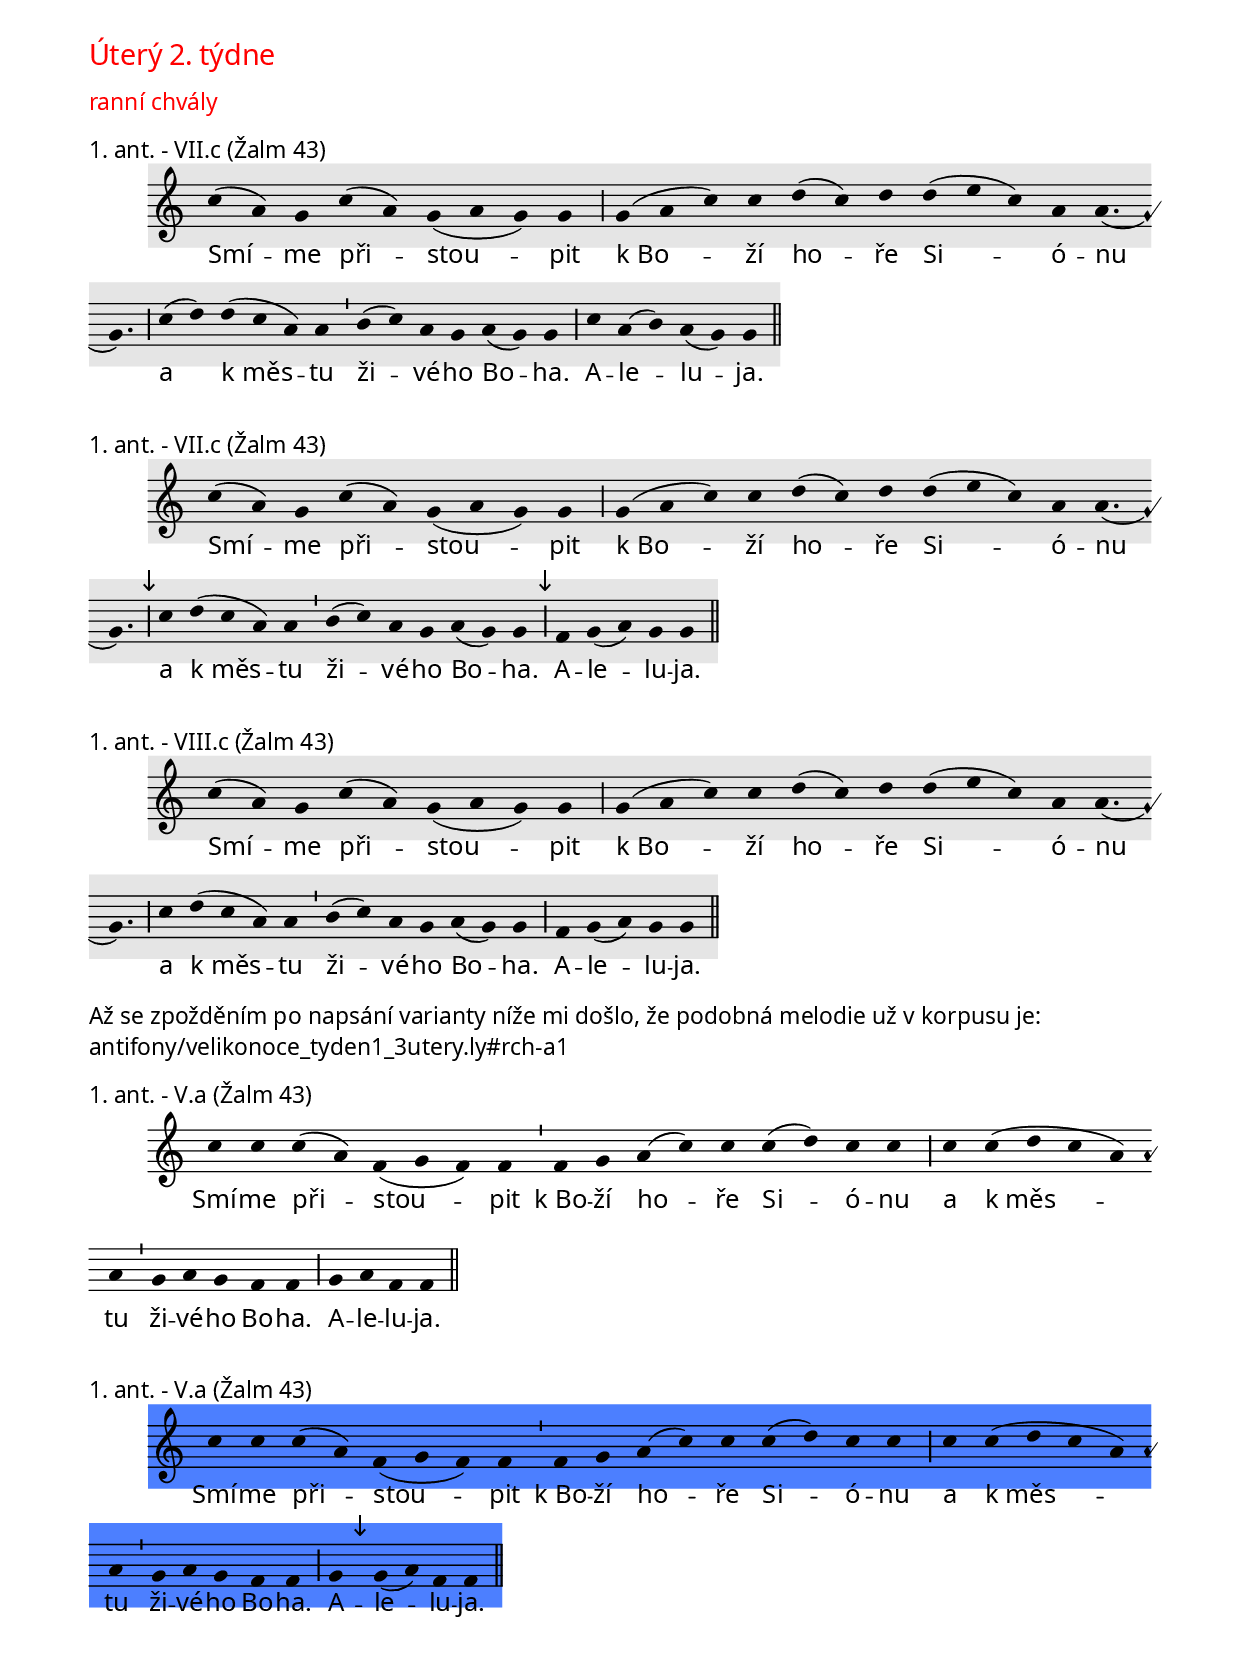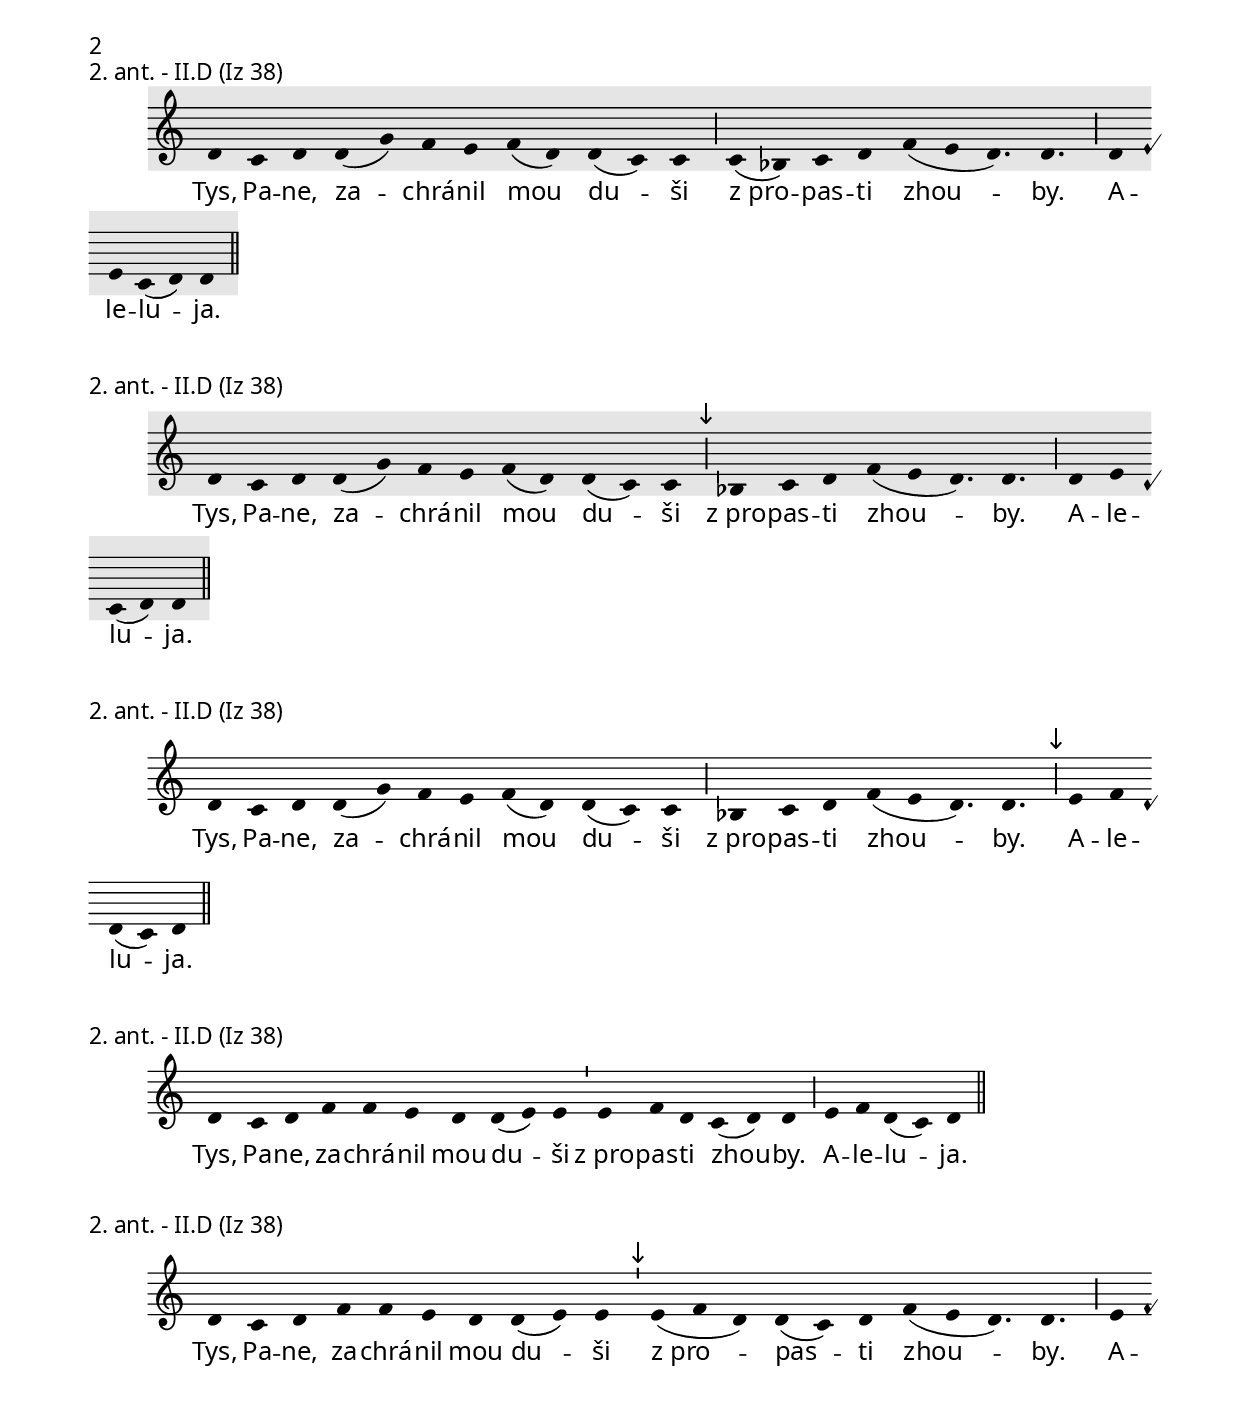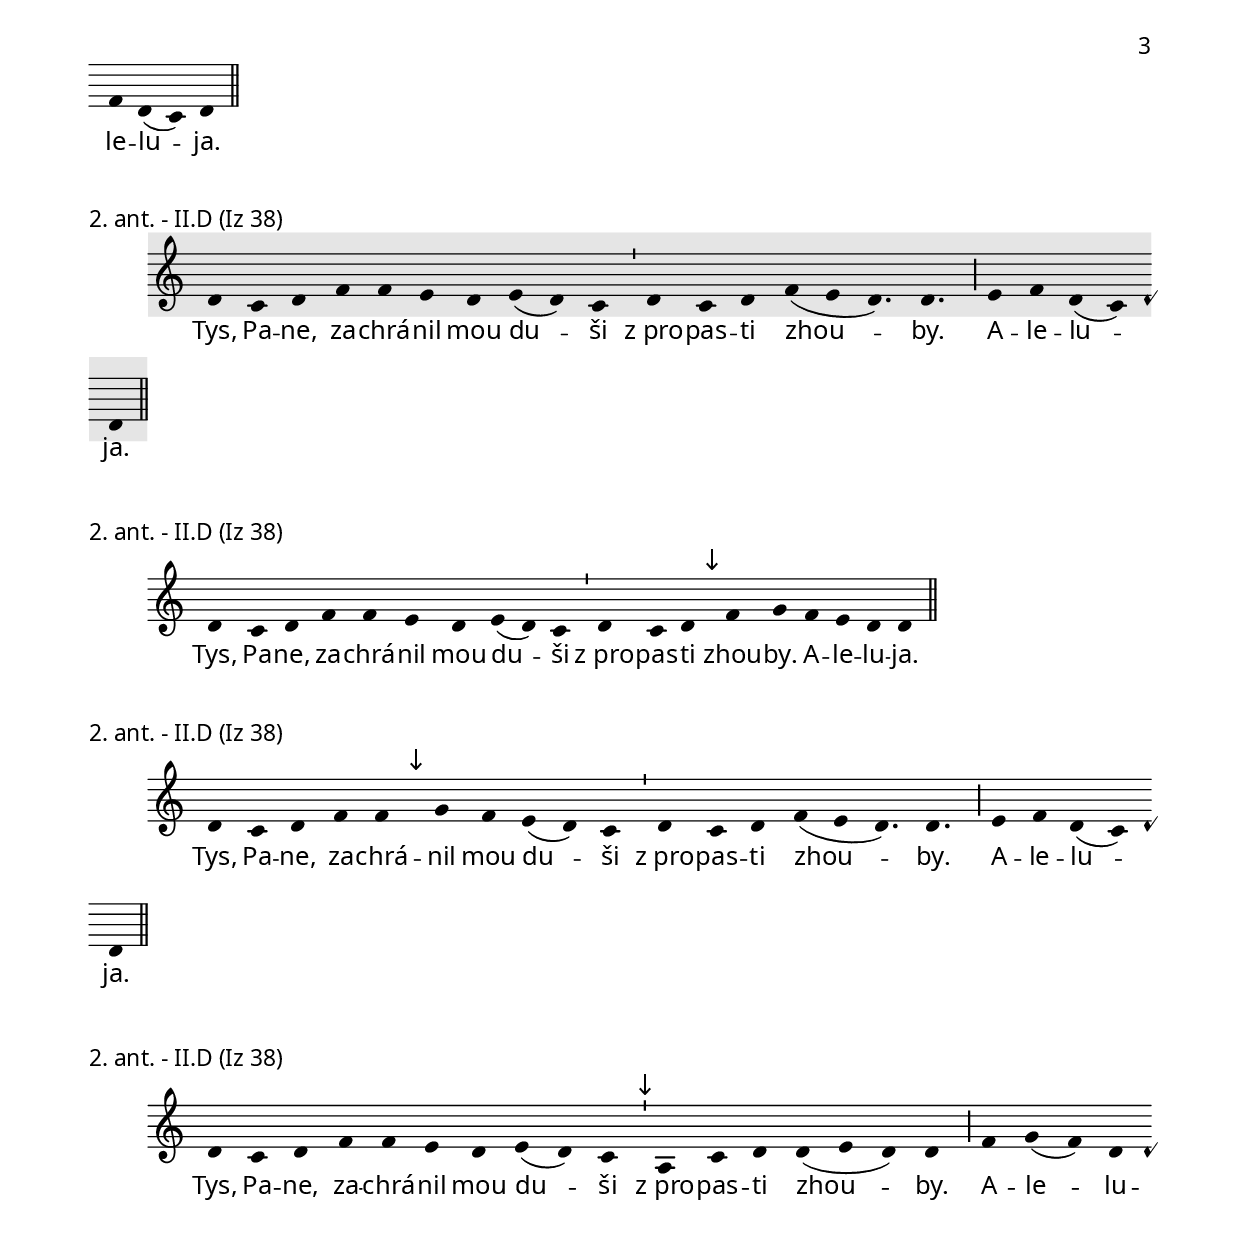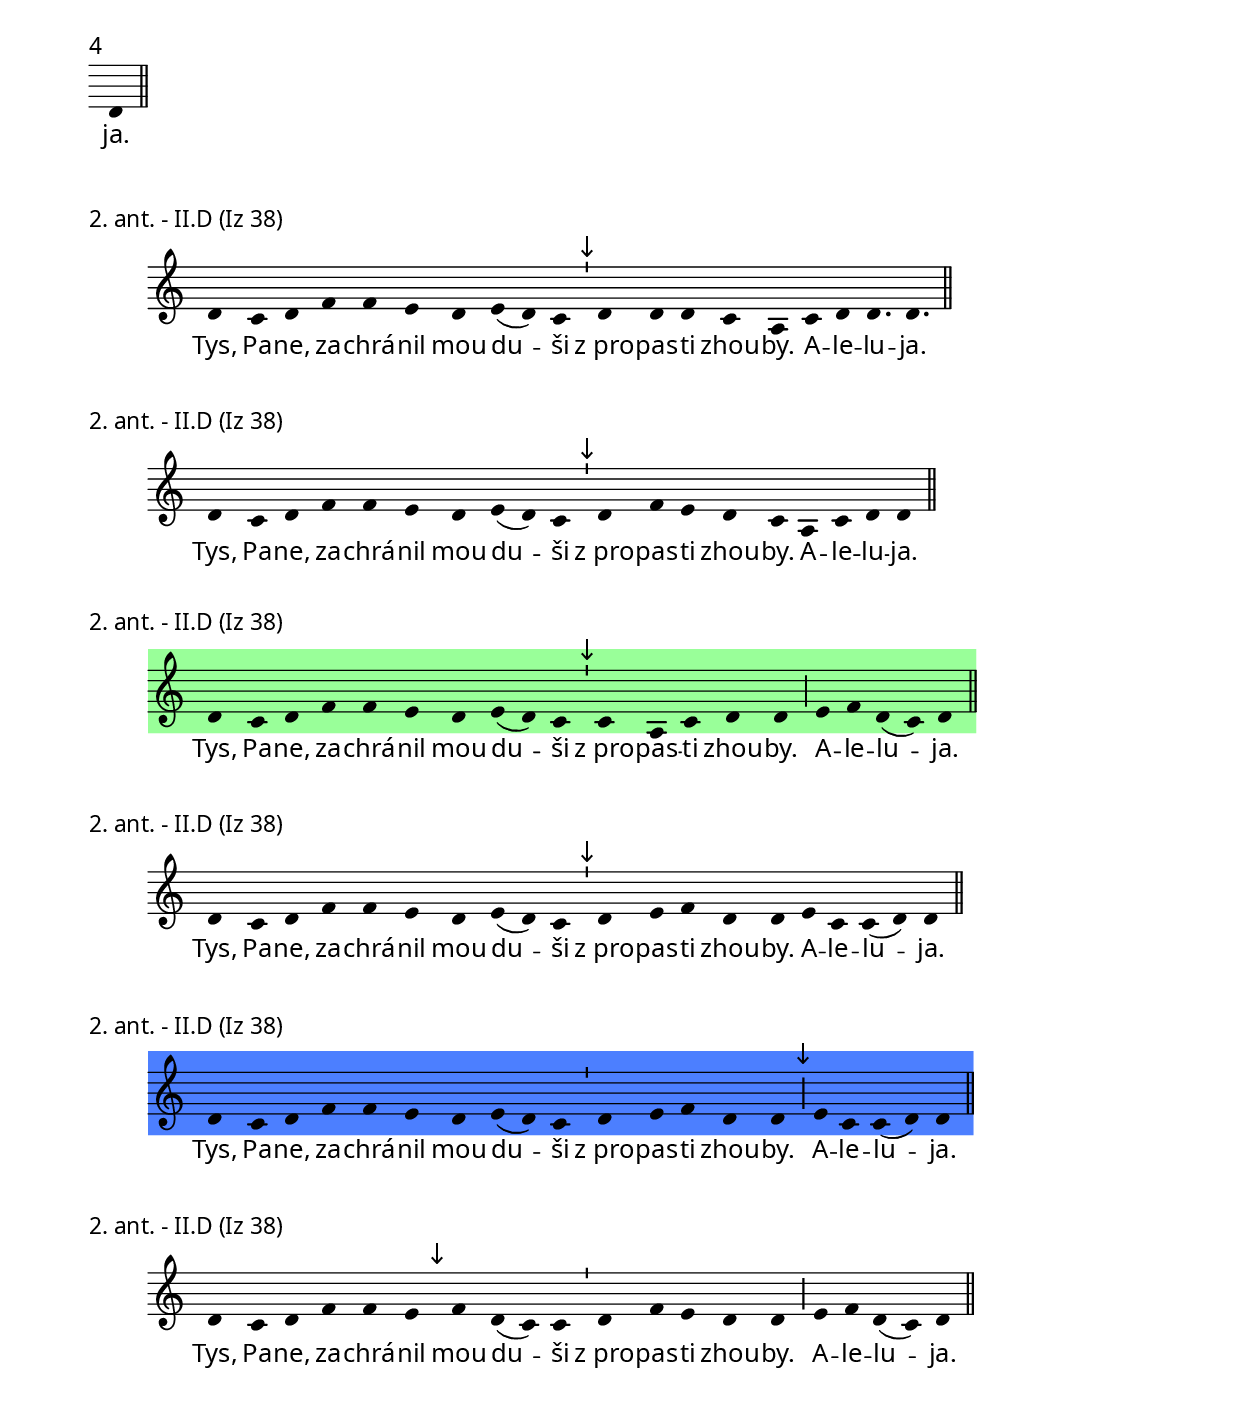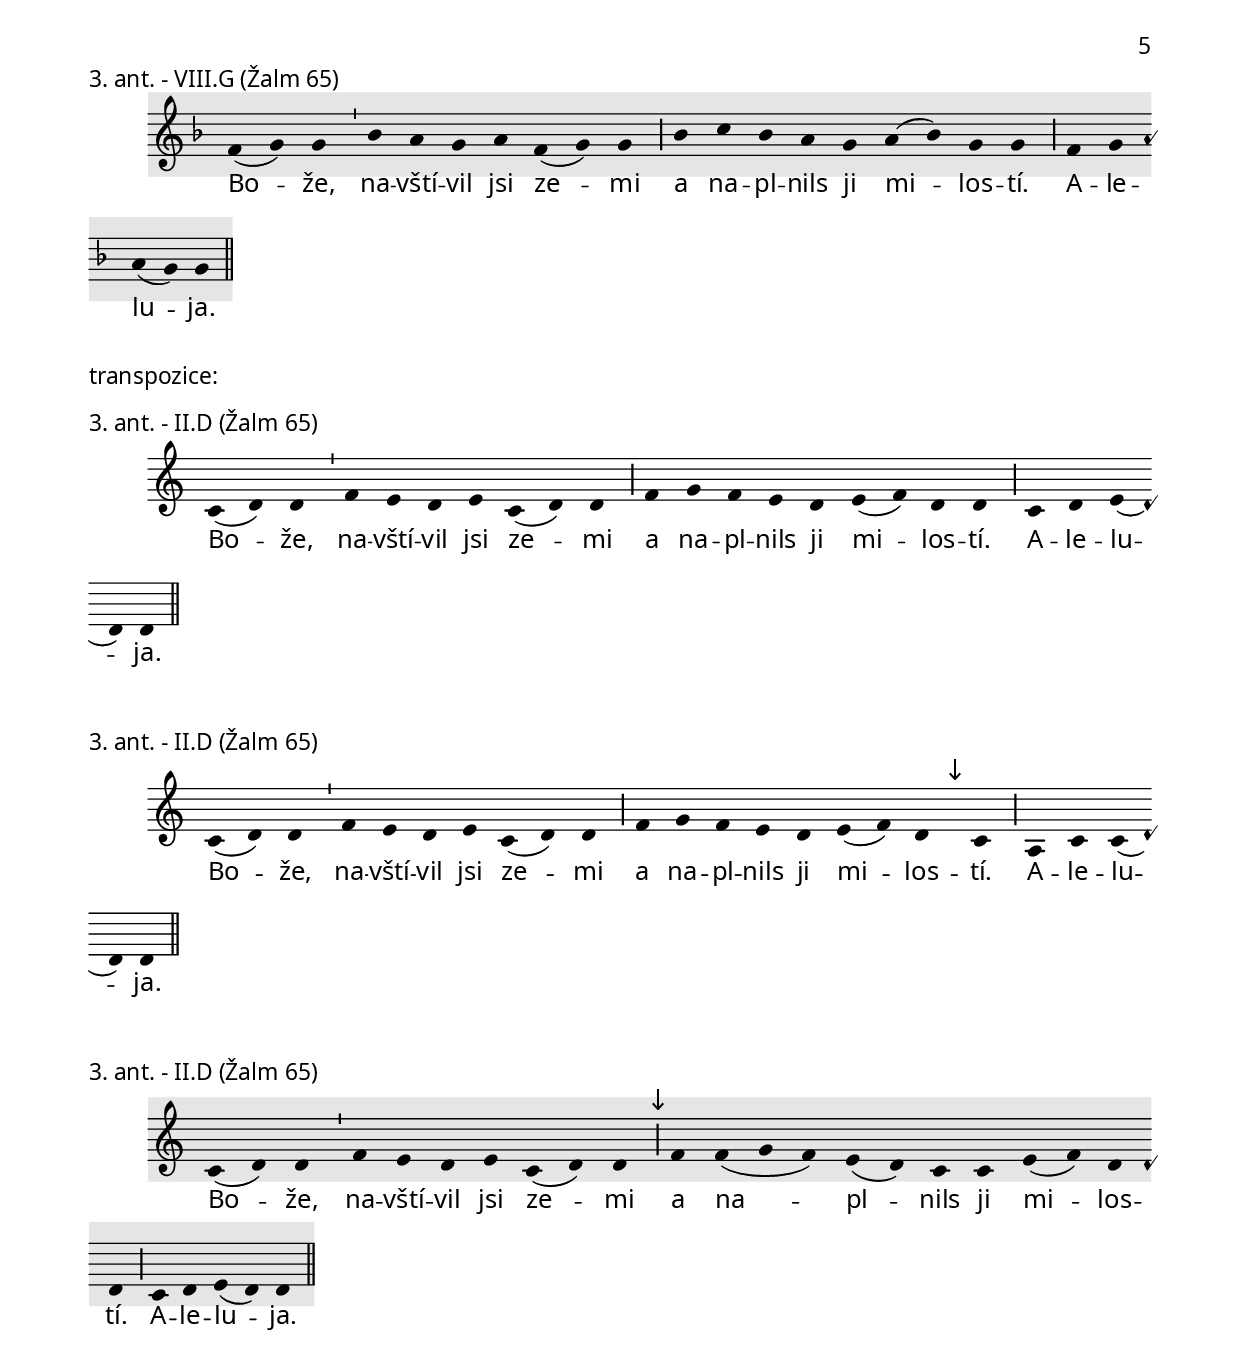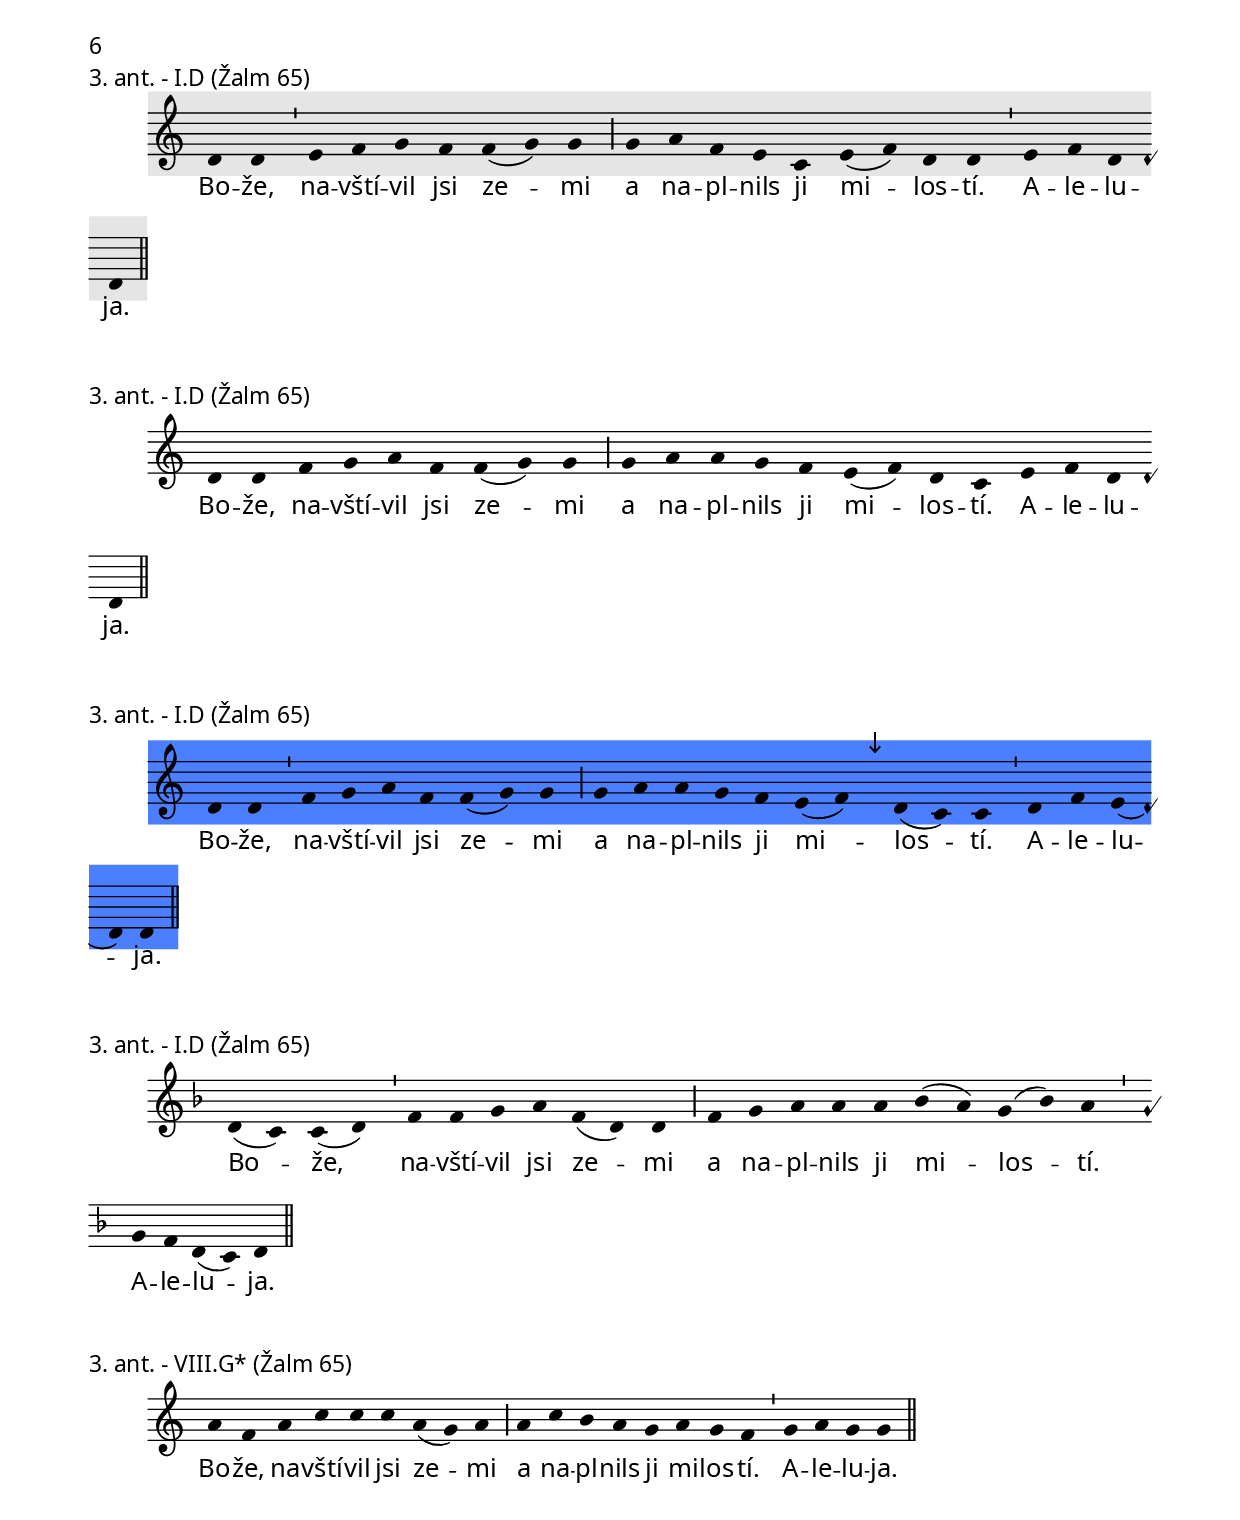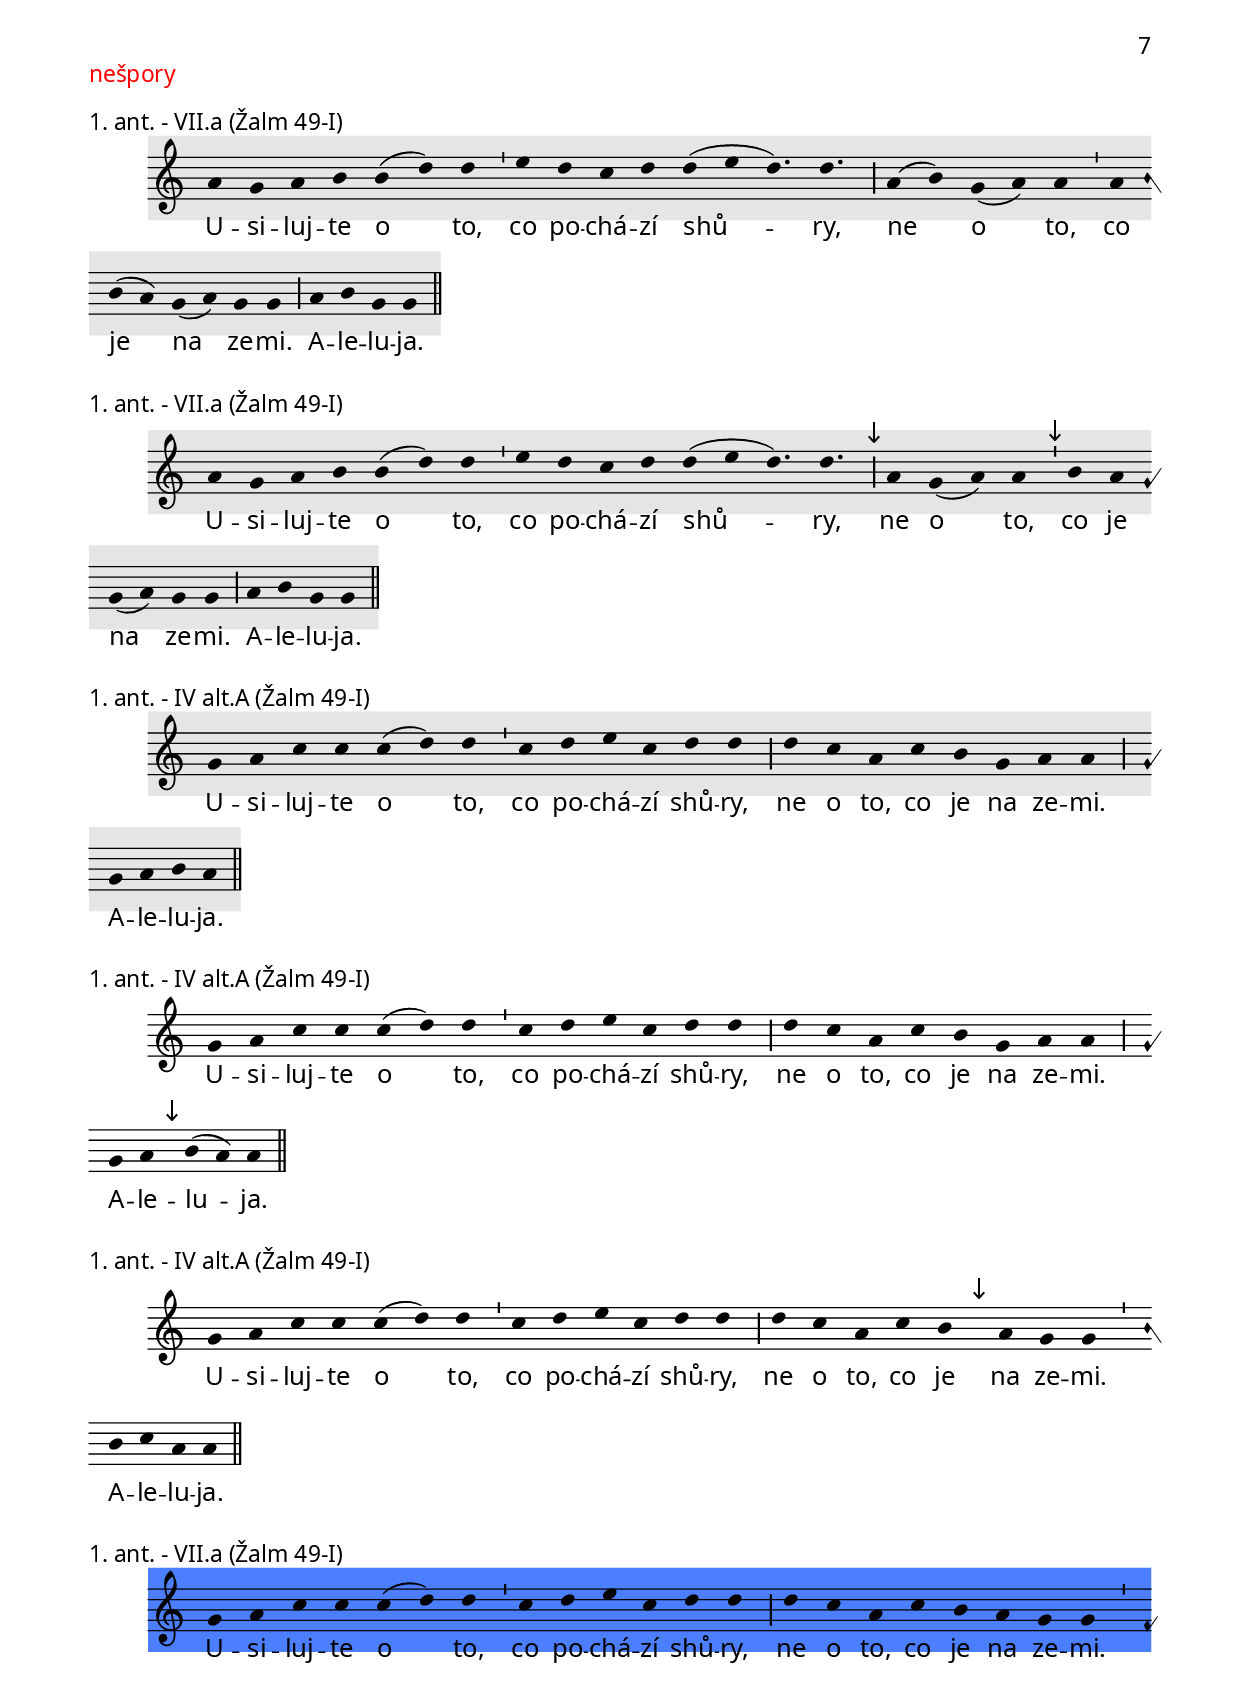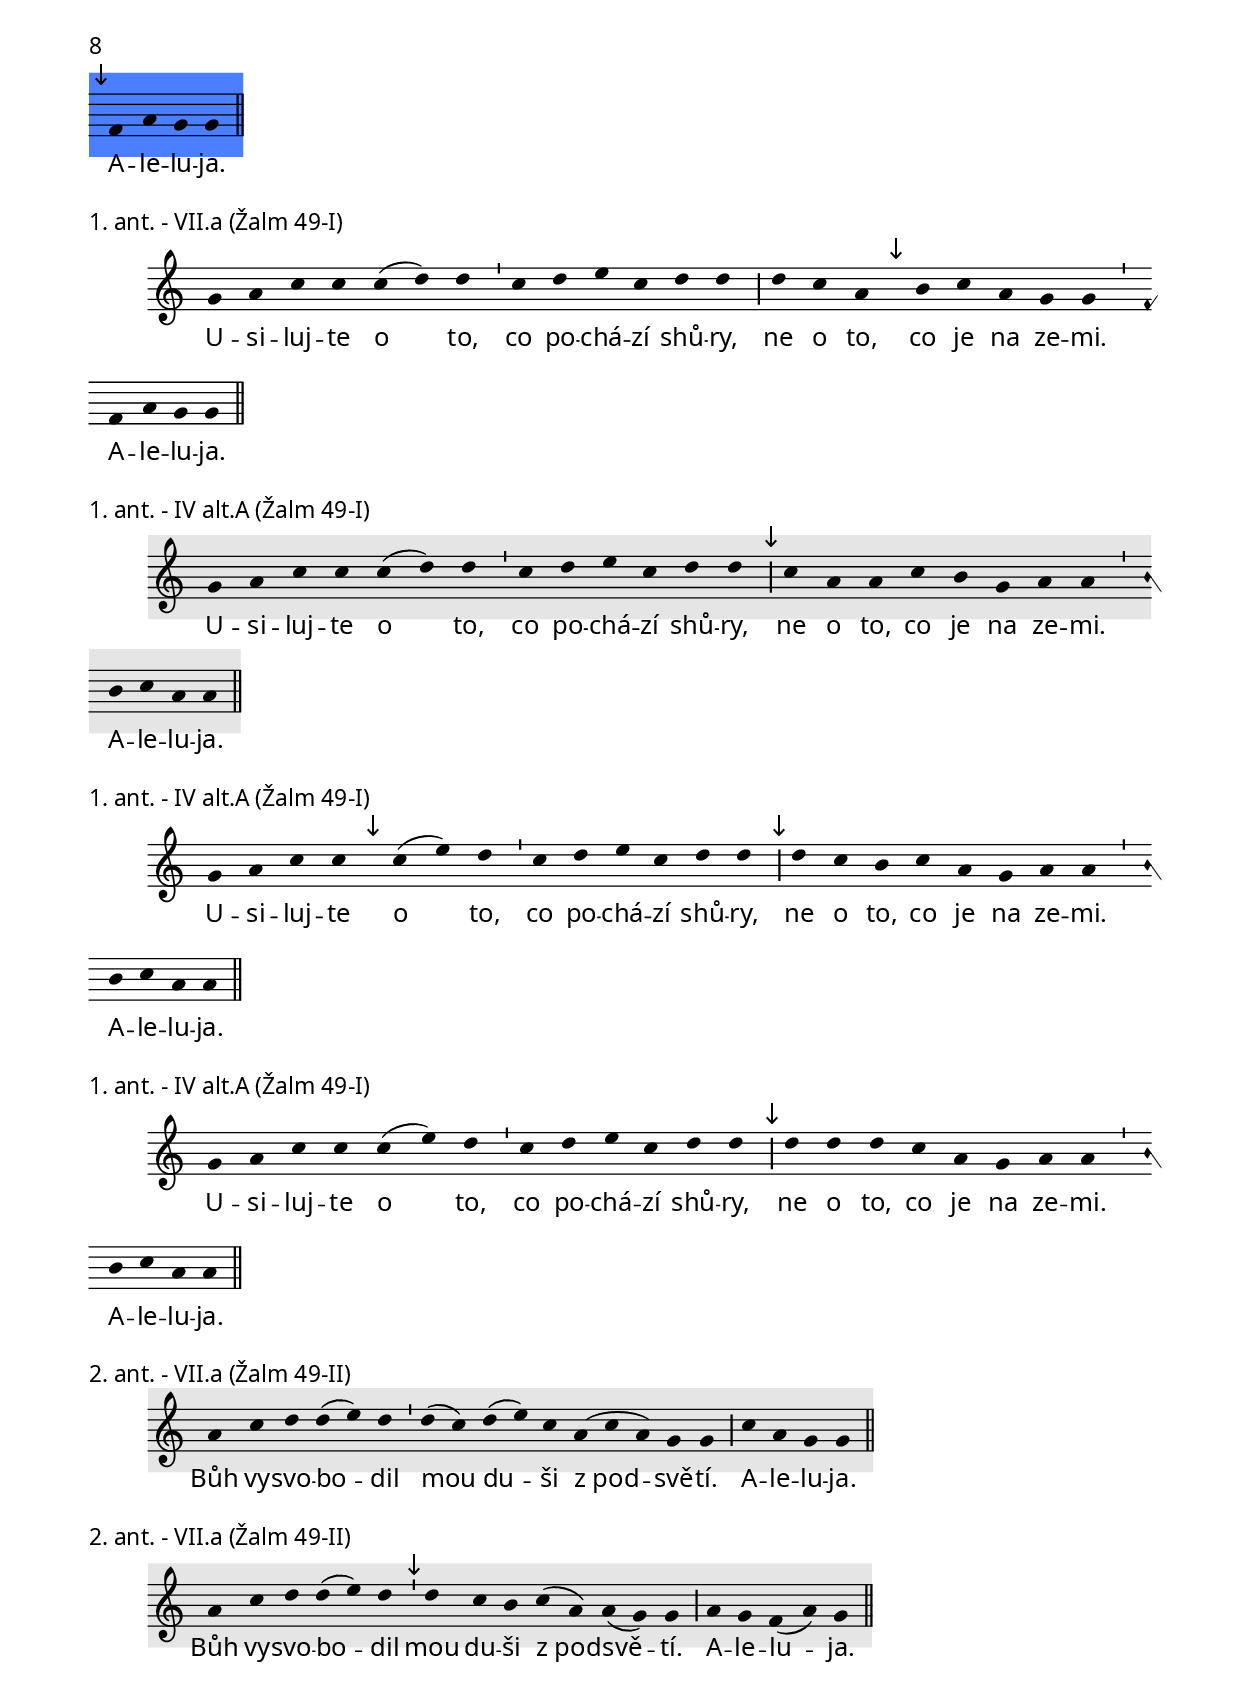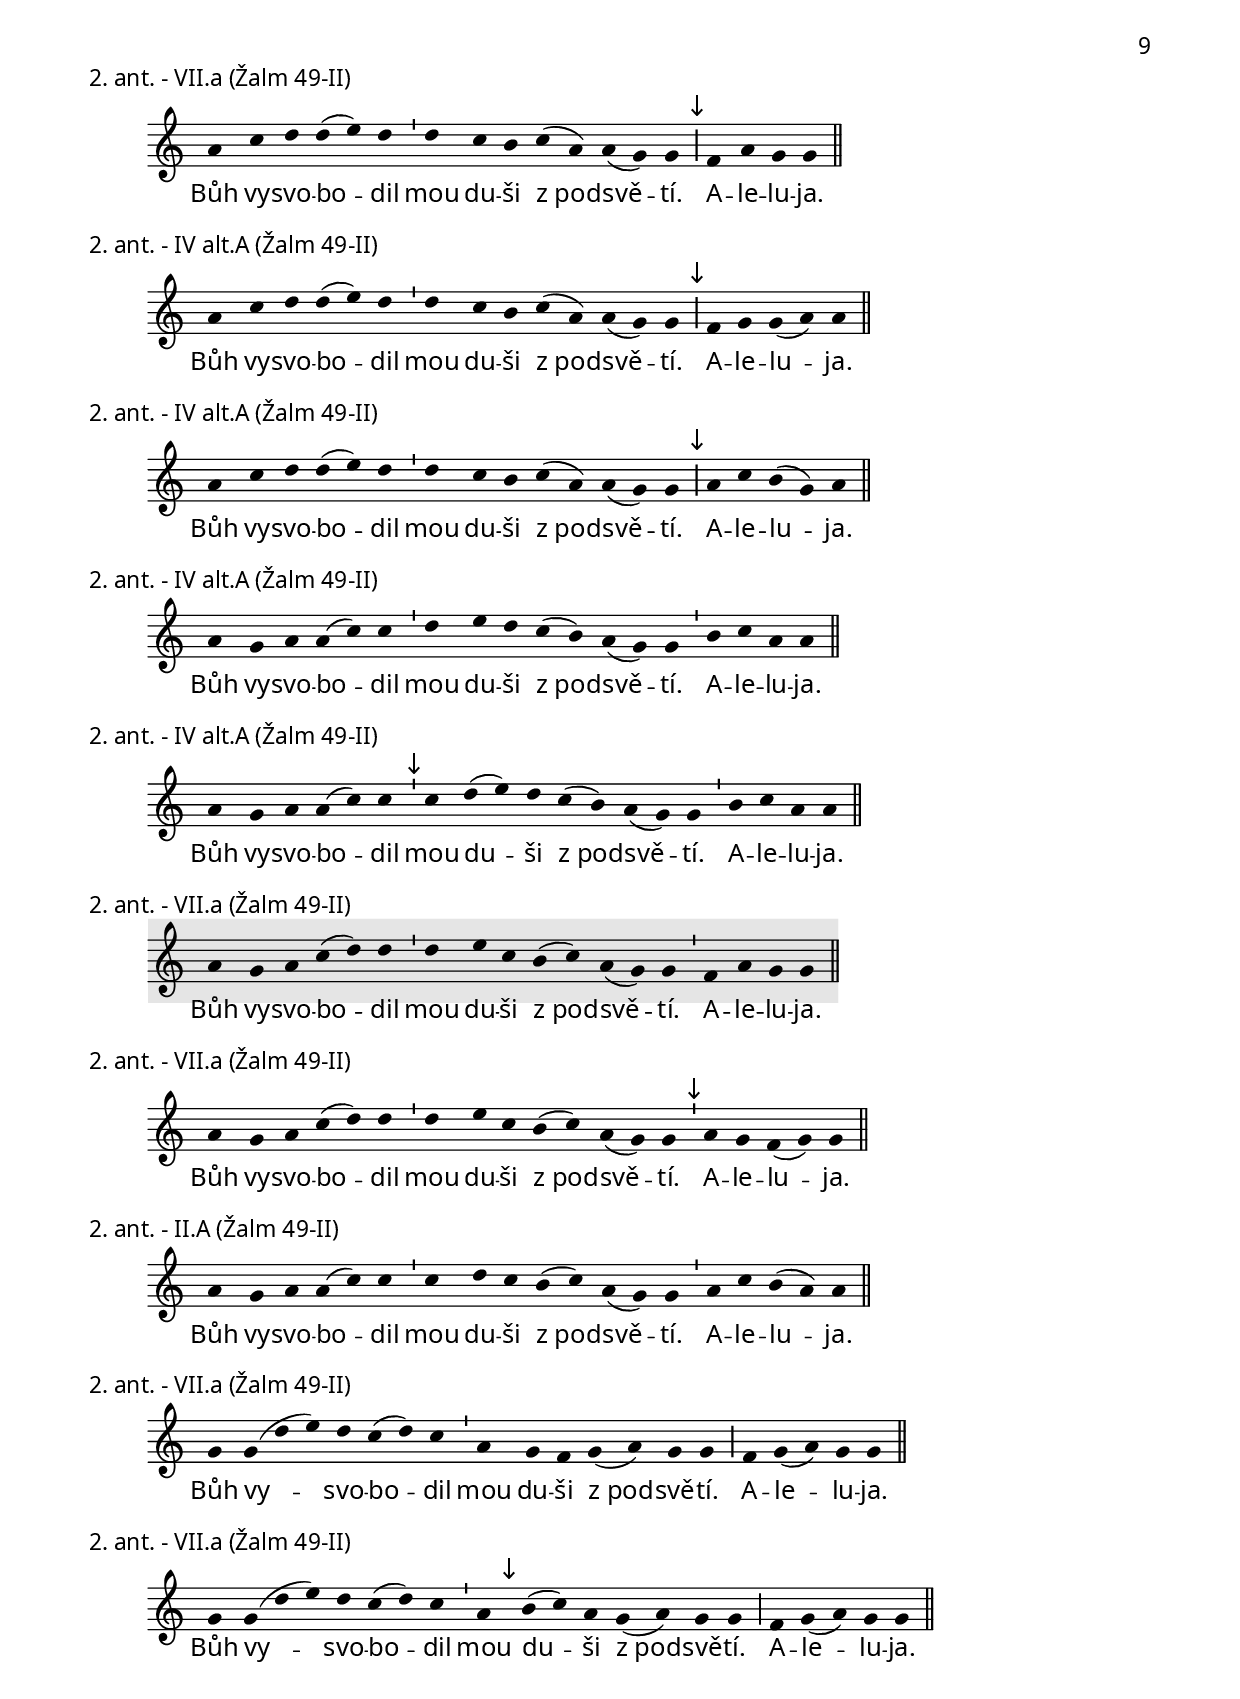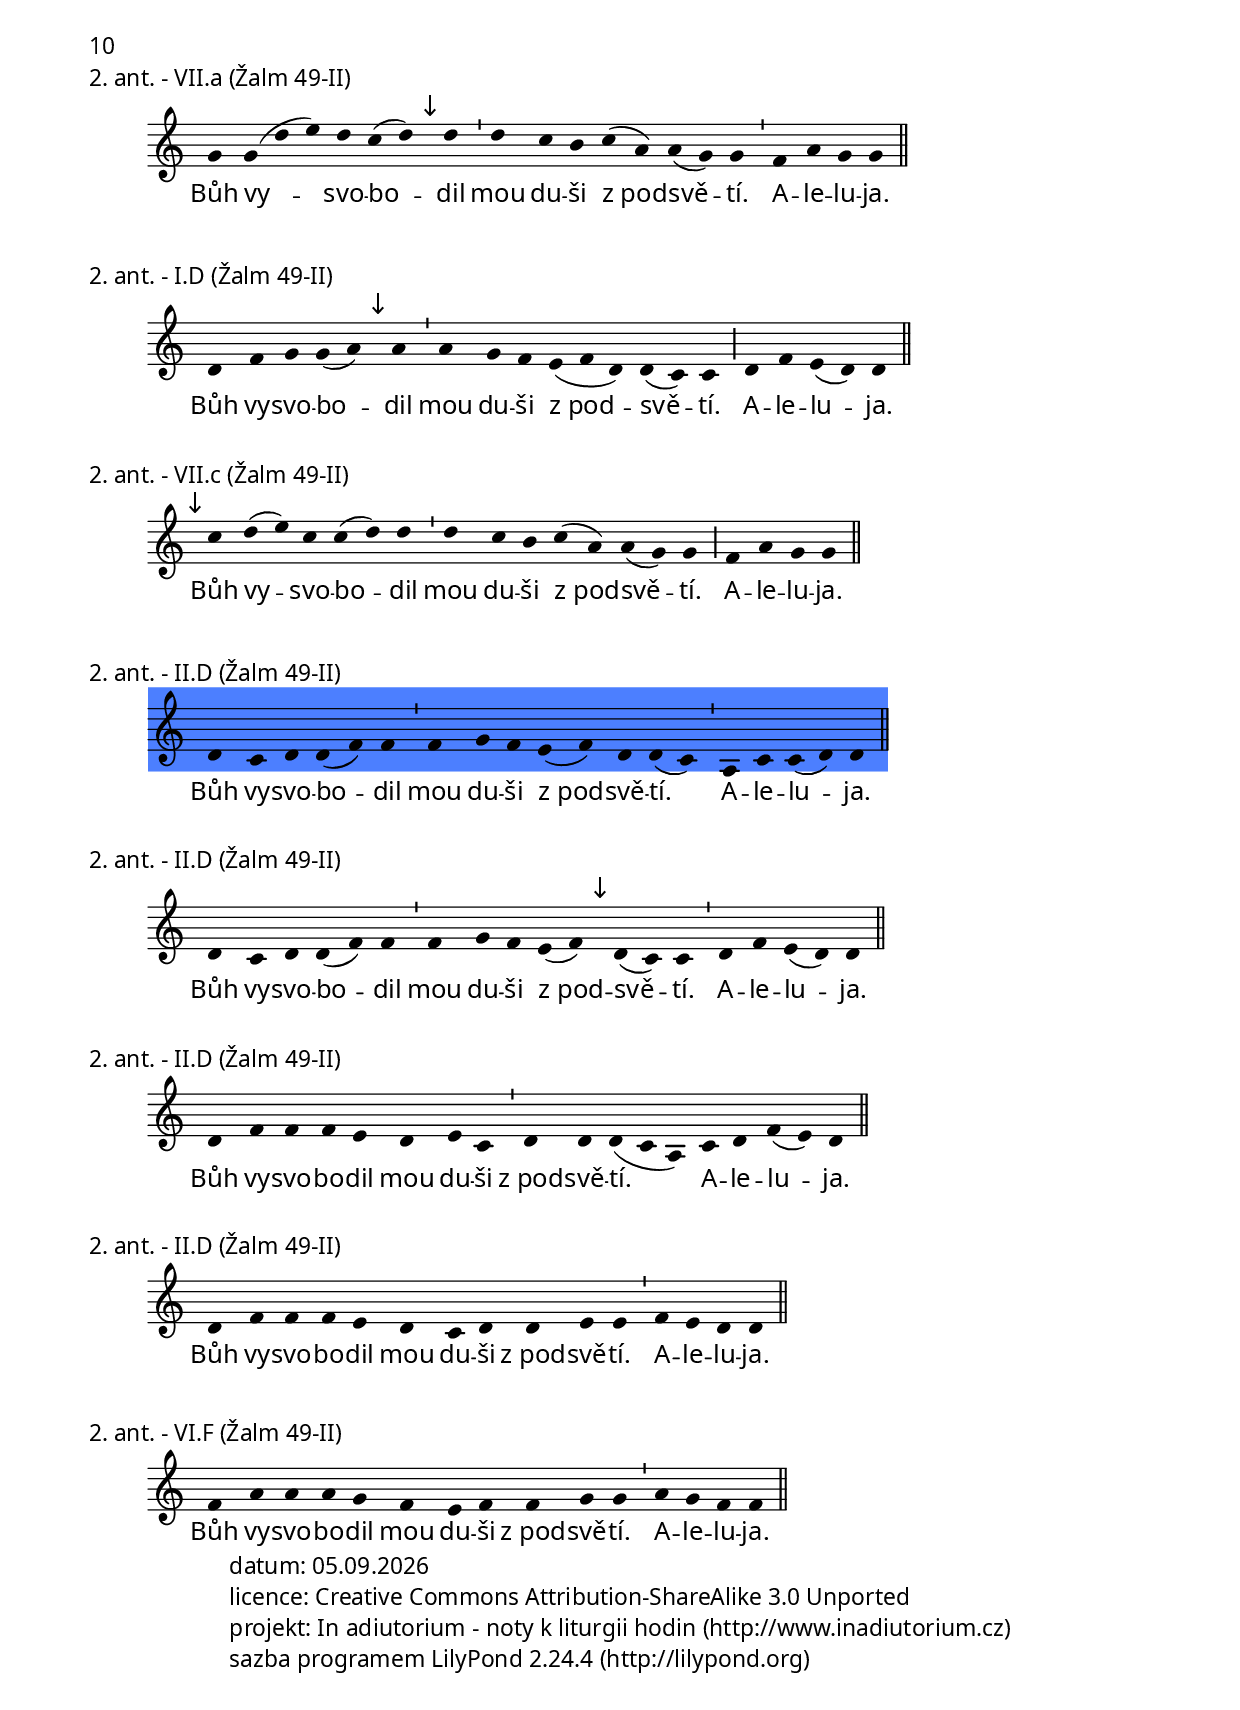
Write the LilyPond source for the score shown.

\include "../spolecne.ly"

\markup {\nadpisDen {Úterý 2. týdne}}

\markup {\nadpisHodinka {"ranní chvály"}}

\score {
  \relative c'' {
    \zvyraznovacSedy
    \choralniRezim
    c4( a) g c( a) g( a g) g \barMaior
    g( a c) c d( c) d d( e c) a a4.( g) \barMaior
    c4( d) d( c a) a \barMin b( c) a g a( g) g \barMaior
    c a( b) a( g) g \barFinalis
  }
  \addlyrics {
    Smí -- me při -- stou -- pit
    k_Bo -- ží ho -- ře Si -- ó -- nu
    a k_měs -- tu ži -- vé -- ho Bo -- ha.
    A -- le -- lu -- ja.
  }
  \header {
    quid = "1. ant."
    modus = "VII"
    differentia = "c"
    psalmus = "Žalm 43"
    id = "rch-a1"
    placet = "r"
    piece = \markup {\sestavTitulek}
  }
}

\score {
  \relative c'' {
    \zvyraznovacSedy
    \choralniRezim
    c4( a) g c( a) g( a g) g \barMaior
    g( a c) c d( c) d d( e c) a a4.( g) \barMaior
    \mark\sipka c4 d( c a) a \barMin b( c) a g a( g) g \barMaior
    \mark\sipka f g( a) g g \barFinalis
  }
  \addlyrics {
    Smí -- me při -- stou -- pit
    k_Bo -- ží ho -- ře Si -- ó -- nu
    a k_měs -- tu ži -- vé -- ho Bo -- ha.
    A -- le -- lu -- ja.
  }
  \header {
    quid = "1. ant."
    modus = "VII"
    differentia = "c"
    psalmus = "Žalm 43"
    placet = "žalm má dost krátkých veršů - modus 7 se tak moc nehodí. Tuto antifonu však zřejmě lze i bez úprav předat 8. modu."
    id = "rch-a1"
    piece = \markup {\sestavTitulek}
  }
}

\score {
  \relative c'' {
    \zvyraznovacSedy
    \choralniRezim
    c4( a) g c( a) g( a g) g \barMaior
    g( a c) c d( c) d d( e c) a a4.( g) \barMaior
    c4 d( c a) a \barMin b( c) a g a( g) g \barMaior
    f g( a) g g \barFinalis
  }
  \addlyrics {
    Smí -- me při -- stou -- pit
    k_Bo -- ží ho -- ře Si -- ó -- nu
    a k_měs -- tu ži -- vé -- ho Bo -- ha.
    A -- le -- lu -- ja.
  }
  \header {
    quid = "1. ant."
    modus = "VIII"
    differentia = "c"
    psalmus = "Žalm 43"
    id = "rch-a1"
    piece = \markup {\sestavTitulek}
  }
}

\markup\wordwrap{
  Až se zpožděním po napsání varianty níže mi došlo, že podobná melodie už v korpusu je:
  \fial-link "antifony/velikonoce_tyden1_3utery.ly#rch-a1"
}

\score {
  \relative c'' {
    \choralniRezim
    c4 c c( a) f( g f) f \barMin
    f g a( c) c c( d) c c \barMaior
    c4 c( d c a) a \barMin
    g a g f f \barMaior
    g a f f \barFinalis
  }
  \addlyrics {
    Smí -- me při -- stou -- pit
    k_Bo -- ží ho -- ře Si -- ó -- nu
    a k_měs -- tu
    ži -- vé -- ho Bo -- ha.
    A -- le -- lu -- ja.
  }
  \header {
    quid = "1. ant."
    modus = "V"
    differentia = "a"
    psalmus = "Žalm 43"
    id = "rch-a1"
    piece = \markup {\sestavTitulek}
  }
}

\score {
  \relative c'' {
    \zvyraznovacModry
    \choralniRezim
    c4 c c( a) f( g f) f \barMin
    f g a( c) c c( d) c c \barMaior
    c4 c( d c a) a \barMin
    g a g f f \barMaior
    g \mark\sipka g( a) f f \barFinalis
  }
  \addlyrics {
    Smí -- me při -- stou -- pit
    k_Bo -- ží ho -- ře Si -- ó -- nu
    a k_měs -- tu
    ži -- vé -- ho Bo -- ha.
    A -- le -- lu -- ja.
  }
  \header {
    quid = "1. ant."
    modus = "V"
    differentia = "a"
    psalmus = "Žalm 43"
    id = "rch-a1"
    piece = \markup {\sestavTitulek}
  }
}

\pageBreak

\score {
  \relative c' {
    \zvyraznovacSedy
    \choralniRezim
    d4 c d d( g) f e f( d) d( c) c \barMaior
    c( bes) c d f( e d4.) d \barMaior
    d4 e c( d) d \barFinalis
  }
  \addlyrics {
    Tys, Pa -- ne, za -- chrá -- nil mou du -- ši
    z_pro -- pas -- ti zhou -- by.
    A -- le -- lu -- ja.
  }
  \header {
    quid = "2. ant."
    modus = "II"
    differentia = "D"
    psalmus = "Iz 38"
    id = "rch-a2"
    piece = \markup {\sestavTitulek}
  }
}

\score {
  \relative c' {
    \zvyraznovacSedy
    \choralniRezim
    d4 c d d( g) f e f( d) d( c) c \barMaior
    \mark\sipka bes c d f( e d4.) d \barMaior
    d4 e c( d) d \barFinalis
  }
  \addlyrics {
    Tys, Pa -- ne, za -- chrá -- nil mou du -- ši
    z_pro -- pas -- ti zhou -- by.
    A -- le -- lu -- ja.
  }
  \header {
    quid = "2. ant."
    modus = "II"
    differentia = "D"
    psalmus = "Iz 38"
    id = "rch-a2"
    piece = \markup {\sestavTitulek}
  }
}

\score {
  \relative c' {
    \choralniRezim
    d4 c d d( g) f e f( d) d( c) c \barMaior
    bes c d f( e d4.) d \barMaior
    \mark\sipka e4 f d( c) d \barFinalis
  }
  \addlyrics {
    Tys, Pa -- ne, za -- chrá -- nil mou du -- ši
    z_pro -- pas -- ti zhou -- by.
    A -- le -- lu -- ja.
  }
  \header {
    quid = "2. ant."
    modus = "II"
    differentia = "D"
    psalmus = "Iz 38"
    id = "rch-a2"
    piece = \markup {\sestavTitulek}
  }
}

\score {
  \relative c' {
    \choralniRezim
    d4 c d f f e d d( e) e \barMin
    e f d c( d) d \barMaior
    e f d( c) d \barFinalis
  }
  \addlyrics {
    Tys, Pa -- ne, za -- chrá -- nil mou du -- ši
    z_pro -- pas -- ti zhou -- by.
    A -- le -- lu -- ja.
  }
  \header {
    quid = "2. ant."
    modus = "II"
    differentia = "D"
    psalmus = "Iz 38"
    id = "rch-a2"
    piece = \markup {\sestavTitulek}
  }
}

\score {
  \relative c' {
    \choralniRezim
    d4 c d f f e d d( e) e \barMin
    \mark\sipka e( f d) d( c) d f( e d4.) d \barMaior
    e4 f d( c) d \barFinalis
  }
  \addlyrics {
    Tys, Pa -- ne, za -- chrá -- nil mou du -- ši
    z_pro -- pas -- ti zhou -- by.
    A -- le -- lu -- ja.
  }
  \header {
    quid = "2. ant."
    modus = "II"
    differentia = "D"
    psalmus = "Iz 38"
    id = "rch-a2"
    piece = \markup {\sestavTitulek}
  }
}

\score {
  \relative c' {
    \zvyraznovacSedy
    \choralniRezim
    d4 c d f f e d e( d) c \barMin
    d c d f( e d4.) d \barMaior
    e4 f d( c) d \barFinalis
  }
  \addlyrics {
    Tys, Pa -- ne, za -- chrá -- nil mou du -- ši
    z_pro -- pas -- ti zhou -- by.
    A -- le -- lu -- ja.
  }
  \header {
    quid = "2. ant."
    modus = "II"
    differentia = "D"
    psalmus = "Iz 38"
    placet = "_zhouby_ melisma moc dobře nenese"
    id = "rch-a2"
    piece = \markup {\sestavTitulek}
  }
}

\score {
  \relative c' {
    \choralniRezim
    d4 c d f f e d e( d) c \barMin
    d c d \mark\sipka f g
    f e d d \barFinalis
  }
  \addlyrics {
    Tys, Pa -- ne, za -- chrá -- nil mou du -- ši
    z_pro -- pas -- ti zhou -- by.
    A -- le -- lu -- ja.
  }
  \header {
    quid = "2. ant."
    modus = "II"
    differentia = "D"
    psalmus = "Iz 38"
    id = "rch-a2"
    piece = \markup {\sestavTitulek}
  }
}

\score {
  \relative c' {
    \choralniRezim
    d4 c d f f \mark\sipka g f e( d) c \barMin
    d c d f( e d4.) d \barMaior
    e4 f d( c) d \barFinalis
  }
  \addlyrics {
    Tys, Pa -- ne, za -- chrá -- nil mou du -- ši
    z_pro -- pas -- ti zhou -- by.
    A -- le -- lu -- ja.
  }
  \header {
    quid = "2. ant."
    modus = "II"
    differentia = "D"
    psalmus = "Iz 38"
    id = "rch-a2"
    piece = \markup {\sestavTitulek}
  }
}

\score {
  \relative c' {
    \choralniRezim
    d4 c d f f e d e( d) c \barMin
    \mark\sipka a c d d( e d) d \barMaior
    f g( f) d d \barFinalis
  }
  \addlyrics {
    Tys, Pa -- ne, za -- chrá -- nil mou du -- ši
    z_pro -- pas -- ti zhou -- by.
    A -- le -- lu -- ja.
  }
  \header {
    quid = "2. ant."
    modus = "II"
    differentia = "D"
    psalmus = "Iz 38"
    id = "rch-a2"
    piece = \markup {\sestavTitulek}
  }
}

\score {
  \relative c' {
    \choralniRezim
    d4 c d f f e d e( d) c \barMin
    \mark\sipka d d d c a
    c d d4. d \barFinalis
  }
  \addlyrics {
    Tys, Pa -- ne, za -- chrá -- nil mou du -- ši
    z_pro -- pas -- ti zhou -- by.
    A -- le -- lu -- ja.
  }
  \header {
    quid = "2. ant."
    modus = "II"
    differentia = "D"
    psalmus = "Iz 38"
    id = "rch-a2"
    piece = \markup {\sestavTitulek}
  }
}

\score {
  \relative c' {
    \choralniRezim
    d4 c d f f e d e( d) c \barMin
    \mark\sipka d f e d c
    a c d d \barFinalis
  }
  \addlyrics {
    Tys, Pa -- ne, za -- chrá -- nil mou du -- ši
    z_pro -- pas -- ti zhou -- by.
    A -- le -- lu -- ja.
  }
  \header {
    quid = "2. ant."
    modus = "II"
    differentia = "D"
    psalmus = "Iz 38"
    id = "rch-a2"
    piece = \markup {\sestavTitulek}
  }
}

\score {
  \relative c' {
    \zvyraznovacZelenyII
    \choralniRezim
    d4 c d f f e d e( d) c \barMin
    \mark\sipka c a c d d \barMaior
    e f d( c) d \barFinalis
  }
  \addlyrics {
    Tys, Pa -- ne, za -- chrá -- nil mou du -- ši
    z_pro -- pas -- ti zhou -- by.
    A -- le -- lu -- ja.
  }
  \header {
    quid = "2. ant."
    modus = "II"
    differentia = "D"
    psalmus = "Iz 38"
    id = "rch-a2"
    piece = \markup {\sestavTitulek}
  }
}

\score {
  \relative c' {
    \choralniRezim
    d4 c d f f e d e( d) c \barMin
    \mark\sipka d e f d d
    e c c( d) d \barFinalis
  }
  \addlyrics {
    Tys, Pa -- ne, za -- chrá -- nil mou du -- ši
    z_pro -- pas -- ti zhou -- by.
    A -- le -- lu -- ja.
  }
  \header {
    quid = "2. ant."
    modus = "II"
    differentia = "D"
    psalmus = "Iz 38"
    id = "rch-a2"
    piece = \markup {\sestavTitulek}
  }
}

\score {
  \relative c' {
    \zvyraznovacModry
    \choralniRezim
    d4 c d f f e d e( d) c \barMin
    d e f d d \mark\sipka \barMaior
    e c c( d) d \barFinalis
  }
  \addlyrics {
    Tys, Pa -- ne, za -- chrá -- nil mou du -- ši
    z_pro -- pas -- ti zhou -- by.
    A -- le -- lu -- ja.
  }
  \header {
    quid = "2. ant."
    modus = "II"
    differentia = "D"
    psalmus = "Iz 38"
    id = "rch-a2"
    piece = \markup {\sestavTitulek}
  }
}

\score {
  \relative c' {
    \choralniRezim
    d4 c d f f e \mark\sipka f d( c) c \barMin
    d f e d d \barMaior
    e4 f d( c) d \barFinalis
  }
  \addlyrics {
    Tys, Pa -- ne, za -- chrá -- nil mou du -- ši
    z_pro -- pas -- ti zhou -- by.
    A -- le -- lu -- ja.
  }
  \header {
    quid = "2. ant."
    modus = "II"
    differentia = "D"
    psalmus = "Iz 38"
    id = "rch-a2"
    piece = \markup {\sestavTitulek}
  }
}

\pageBreak

\score {
  \relative c' {
    \zvyraznovacSedy
    \choralniRezim
    \key f \major
    f4( g) g \barMin bes a g a f( g) g \barMaior
    bes c bes a g a( bes) g g \barMaior
    f g a( g) g \barFinalis
  }
  \addlyrics {
    Bo -- že, na -- vští -- vil jsi ze -- mi
    a na -- pl -- nils ji mi -- los -- tí.
    A -- le -- lu -- ja.
  }
  \header {
    quid = "3. ant."
    modus = "VIII"
    differentia = "G"
    psalmus = "Žalm 65"
    id = "rch-a3"
    placet = "r - možná není úplně marná, ale fakt to není VIII"
    piece = \markup {\sestavTitulek}
  }
}

\markup{transpozice:}

\score {
  \relative c' {
    \choralniRezim
    c4( d) d \barMin f e d e c( d) d \barMaior
    f g f e d e( f) d d \barMaior
    c d e( d) d \barFinalis
  }
  \addlyrics {
    Bo -- že, na -- vští -- vil jsi ze -- mi
    a na -- pl -- nils ji mi -- los -- tí.
    A -- le -- lu -- ja.
  }
  \header {
    quid = "3. ant."
    modus = "II"
    differentia = "D"
    psalmus = "Žalm 65"
    id = "rch-a3"
    piece = \markup {\sestavTitulek}
  }
}

\score {
  \relative c' {
    \choralniRezim
    c4( d) d \barMin f e d e c( d) d \barMaior
    f g f e d e( f) d \mark\sipka c \barMaior
    a c c( d) d \barFinalis
  }
  \addlyrics {
    Bo -- že, na -- vští -- vil jsi ze -- mi
    a na -- pl -- nils ji mi -- los -- tí.
    A -- le -- lu -- ja.
  }
  \header {
    quid = "3. ant."
    modus = "II"
    differentia = "D"
    psalmus = "Žalm 65"
    id = "rch-a3"
    piece = \markup {\sestavTitulek}
  }
}

\score {
  \relative c' {
    \zvyraznovacSedy
    \choralniRezim
    c4( d) d \barMin f e d e c( d) d \barMaior
    \mark\sipka f f( g f) e( d) c c e( f) d d \barMaior
    c d e( d) d \barFinalis
  }
  \addlyrics {
    Bo -- že, na -- vští -- vil jsi ze -- mi
    a na -- pl -- nils ji mi -- los -- tí.
    A -- le -- lu -- ja.
  }
  \header {
    quid = "3. ant."
    modus = "II"
    differentia = "D"
    psalmus = "Žalm 65"
    id = "rch-a3"
    piece = \markup {\sestavTitulek}
  }
}

\score {
  \relative c' {
    \zvyraznovacSedy
    \choralniRezim
    d4 d \barMin
    e f g f f( g) g \barMaior
    g a f e c e( f) d d \barMin
    e f d d \barFinalis
  }
  \addlyrics {
    Bo -- že,
    na -- vští -- vil jsi ze -- mi
    a na -- pl -- nils ji mi -- los -- tí.
    A -- le -- lu -- ja.
  }
  \header {
    quid = "3. ant."
    modus = "I"
    differentia = "D"
    psalmus = "Žalm 65"
    id = "rch-a3"
    piece = \markup {\sestavTitulek}
  }
}

\score {
  \relative c' {
    \choralniRezim
    d4 d
    f g a f f( g) g \barMaior
    g a a g f e( f) d c
    e f d d \barFinalis
  }
  \addlyrics {
    Bo -- že,
    na -- vští -- vil jsi ze -- mi
    a na -- pl -- nils ji mi -- los -- tí.
    A -- le -- lu -- ja.
  }
  \header {
    quid = "3. ant."
    modus = "I"
    differentia = "D"
    psalmus = "Žalm 65"
    id = "rch-a3"
    piece = \markup {\sestavTitulek}
  }
}

\score {
  \relative c' {
    \zvyraznovacModry
    \choralniRezim
    d4 d \barMin
    f g a f f( g) g \barMaior
    g a a g f e( f) \mark\sipka d( c) c \barMin
    d f e( d) d \barFinalis
  }
  \addlyrics {
    Bo -- že,
    na -- vští -- vil jsi ze -- mi
    a na -- pl -- nils ji mi -- los -- tí.
    A -- le -- lu -- ja.
  }
  \header {
    quid = "3. ant."
    modus = "I"
    differentia = "D"
    psalmus = "Žalm 65"
    id = "rch-a3"
    piece = \markup {\sestavTitulek}
  }
}

\score {
  \relative c' {
    \choralniRezim
    \key f \major
    d4( c) c( d) \barMin
    f f g a f( d) d \barMaior
    f g a a a bes( a) g( bes) a \barMin
    g f d( c) d \barFinalis
  }
  \addlyrics {
    Bo -- že,
    na -- vští -- vil jsi ze -- mi
    a na -- pl -- nils ji mi -- los -- tí.
    A -- le -- lu -- ja.
  }
  \header {
    quid = "3. ant."
    modus = "I"
    differentia = "D"
    psalmus = "Žalm 65"
    fial = "antifony/tyden2_4streda.ly#rch-ant1?jiny text"
    id = "rch-a3"
    piece = \markup {\sestavTitulek}
  }
}

\score {
  \relative c'' {
    \choralniRezim
    a4 f a c c c a( g) a \barMaior
    a c b a g a g f \barMin
    g a g g \barFinalis
  }
  \addlyrics {
    Bo -- že,
    na -- vští -- vil jsi ze -- mi
    a na -- pl -- nils ji mi -- los -- tí.
    A -- le -- lu -- ja.
  }
  \header {
    quid = "3. ant."
    modus = "VIII"
    differentia = "G*"
    psalmus = "Žalm 65"
    id = "rch-a3"
    piece = \markup {\sestavTitulek}
  }
}

\pageBreak

\markup {\nadpisHodinka {"nešpory"}}

\score {
  \relative c'' {
    \zvyraznovacSedy
    \choralniRezim
    a4 g a b b( d) d \barMin e d c d d( e d4.) d \barMaior
    a4( b) g( a) a \barMin a b( a) g( a) g g \barMaior
    a b g g \barFinalis
  }
  \addlyrics {
    U -- si -- luj -- te o to, co po -- chá -- zí shů -- ry,
    ne o to, co je na ze -- mi.
    A -- le -- lu -- ja.
  }
  \header {
    quid = "1. ant."
    modus = "VII"
    differentia = "a"
    psalmus = "Žalm 49-I"
    id = "ne-a1"
    placet = "r - důraz pryč z je, jinak není úplně zlá"
    piece = \markup {\sestavTitulek}
  }
}

\score {
  \relative c'' {
    \zvyraznovacSedy
    \choralniRezim
    a4 g a b b( d) d \barMin e d c d d( e d4.) d \barMaior
    \mark\sipka a4 g( a) a \barMin \mark\sipka b a g( a) g g \barMaior
    a b g g \barFinalis
  }
  \addlyrics {
    U -- si -- luj -- te o to, co po -- chá -- zí shů -- ry,
    ne o to, co je na ze -- mi.
    A -- le -- lu -- ja.
  }
  \header {
    quid = "1. ant."
    modus = "VII"
    differentia = "a"
    psalmus = "Žalm 49-I"
    id = "ne-a1"
    piece = \markup {\sestavTitulek}
  }
}

\score {
  \relative c'' {
    \zvyraznovacSedy
    \choralniRezim
    g4 a c c c( d) d \barMin
    c d e c d d \barMaior
    d c a c b g a a \barMaior
    g a b a \barFinalis
  }
  \addlyrics {
    U -- si -- luj -- te o to,
    co po -- chá -- zí shů -- ry,
    ne o to, co je na ze -- mi.
    A -- le -- lu -- ja.
  }
  \header {
    quid = "1. ant."
    modus = "IV alt"
    differentia = "A"
    psalmus = "Žalm 49-I"
    id = "ne-a1"
    piece = \markup {\sestavTitulek}
  }
}

\score {
  \relative c'' {
    \choralniRezim
    g4 a c c c( d) d \barMin
    c d e c d d \barMaior
    d c a c b g a a \barMaior
    g a \mark\sipka b( a) a \barFinalis
  }
  \addlyrics {
    U -- si -- luj -- te o to,
    co po -- chá -- zí shů -- ry,
    ne o to, co je na ze -- mi.
    A -- le -- lu -- ja.
  }
  \header {
    quid = "1. ant."
    modus = "IV alt"
    differentia = "A"
    psalmus = "Žalm 49-I"
    id = "ne-a1"
    piece = \markup {\sestavTitulek}
  }
}

\score {
  \relative c'' {
    \choralniRezim
    g4 a c c c( d) d \barMin
    c d e c d d \barMaior
    d c a c b \mark\sipka a g g \barMin
    b c a a \barFinalis
  }
  \addlyrics {
    U -- si -- luj -- te o to,
    co po -- chá -- zí shů -- ry,
    ne o to, co je na ze -- mi.
    A -- le -- lu -- ja.
  }
  \header {
    quid = "1. ant."
    modus = "IV alt"
    differentia = "A"
    psalmus = "Žalm 49-I"
    id = "ne-a1"
    piece = \markup {\sestavTitulek}
  }
}

\score {
  \relative c'' {
    \zvyraznovacModry
    \choralniRezim
    g4 a c c c( d) d \barMin
    c d e c d d \barMaior
    d c a c b a g g \barMin
    \mark\sipka f a g g \barFinalis
  }
  \addlyrics {
    U -- si -- luj -- te o to,
    co po -- chá -- zí shů -- ry,
    ne o to, co je na ze -- mi.
    A -- le -- lu -- ja.
  }
  \header {
    quid = "1. ant."
    modus = "VII"
    differentia = "a"
    psalmus = "Žalm 49-I"
    id = "ne-a1"
    piece = \markup {\sestavTitulek}
  }
}

\score {
  \relative c'' {
    \choralniRezim
    g4 a c c c( d) d \barMin
    c d e c d d \barMaior
    d c a \mark\sipka b c a g g \barMin
    f a g g \barFinalis
  }
  \addlyrics {
    U -- si -- luj -- te o to,
    co po -- chá -- zí shů -- ry,
    ne o to, co je na ze -- mi.
    A -- le -- lu -- ja.
  }
  \header {
    quid = "1. ant."
    modus = "VII"
    differentia = "a"
    psalmus = "Žalm 49-I"
    id = "ne-a1"
    piece = \markup {\sestavTitulek}
  }
}

\score {
  \relative c'' {
    \zvyraznovacSedy
    \choralniRezim
    g4 a c c c( d) d \barMin
    c d e c d d \barMaior
    \mark\sipka c a a c b g a a \barMin
    b c a a \barFinalis
  }
  \addlyrics {
    U -- si -- luj -- te o to,
    co po -- chá -- zí shů -- ry,
    ne o to, co je na ze -- mi.
    A -- le -- lu -- ja.
  }
  \header {
    quid = "1. ant."
    modus = "IV alt"
    differentia = "A"
    psalmus = "Žalm 49-I"
    id = "ne-a1"
    piece = \markup {\sestavTitulek}
  }
}

\score {
  \relative c'' {
    \choralniRezim
    g4 a c c \mark\sipka c( e) d \barMin
    c d e c d d \barMaior
    \mark\sipka d c b c a g a a \barMin
    b c a a \barFinalis
  }
  \addlyrics {
    U -- si -- luj -- te o to,
    co po -- chá -- zí shů -- ry,
    ne o to, co je na ze -- mi.
    A -- le -- lu -- ja.
  }
  \header {
    quid = "1. ant."
    modus = "IV alt"
    differentia = "A"
    psalmus = "Žalm 49-I"
    id = "ne-a1"
    piece = \markup {\sestavTitulek}
  }
}

\score {
  \relative c'' {
    \choralniRezim
    g4 a c c c( e) d \barMin
    c d e c d d \barMaior
    \mark\sipka d d d c a g a a \barMin
    b c a a \barFinalis
  }
  \addlyrics {
    U -- si -- luj -- te o to,
    co po -- chá -- zí shů -- ry,
    ne o to, co je na ze -- mi.
    A -- le -- lu -- ja.
  }
  \header {
    quid = "1. ant."
    modus = "IV alt"
    differentia = "A"
    psalmus = "Žalm 49-I"
    id = "ne-a1"
    piece = \markup {\sestavTitulek}
  }
}

\score {
  \relative c'' {
    \zvyraznovacSedy
    \choralniRezim
    a4 c d d( e) d \barMin d( c) d( e) c a( c a) g g \barMaior
    c a g g \barFinalis
  }
  \addlyrics {
    Bůh vy -- svo -- bo -- dil mou du -- ši z_pod -- svě -- tí.
    A -- le -- lu -- ja.
  }
  \header {
    quid = "2. ant."
    modus = "VII"
    differentia = "a"
    psalmus = "Žalm 49-II"
    id = "ne-a2"
    piece = \markup {\sestavTitulek}
  }
}

\score {
  \relative c'' {
    \zvyraznovacSedy
    \choralniRezim
    a4 c d d( e) d \barMin
    \mark\sipka d c b c( a) a( g) g \barMaior
    a g f( a) g \barFinalis
  }
  \addlyrics {
    Bůh vy -- svo -- bo -- dil
    mou du -- ši z_pod -- svě -- tí.
    A -- le -- lu -- ja.
  }
  \header {
    quid = "2. ant."
    modus = "VII"
    differentia = "a"
    psalmus = "Žalm 49-II"
    placet = "nahrazuji hlavně protože se po předchozí antifoně hůř začíná a _podsvětí_ trochu drhne"
    id = "ne-a2"
    piece = \markup {\sestavTitulek}
  }
}

\score {
  \relative c'' {
    \choralniRezim
    a4 c d d( e) d \barMin
    d c b c( a) a( g) g \barMaior
    \mark\sipka f a g g \barFinalis
  }
  \addlyrics {
    Bůh vy -- svo -- bo -- dil
    mou du -- ši z_pod -- svě -- tí.
    A -- le -- lu -- ja.
  }
  \header {
    quid = "2. ant."
    modus = "VII"
    differentia = "a"
    psalmus = "Žalm 49-II"
    id = "ne-a2"
    piece = \markup {\sestavTitulek}
  }
}

\score {
  \relative c'' {
    \choralniRezim
    a4 c d d( e) d \barMin
    d c b c( a) a( g) g \barMaior
    \mark\sipka f g g( a) a \barFinalis
  }
  \addlyrics {
    Bůh vy -- svo -- bo -- dil
    mou du -- ši z_pod -- svě -- tí.
    A -- le -- lu -- ja.
  }
  \header {
    quid = "2. ant."
    modus = "IV alt"
    differentia = "A"
    psalmus = "Žalm 49-II"
    id = "ne-a2"
    piece = \markup {\sestavTitulek}
  }
}

\score {
  \relative c'' {
    \choralniRezim
    a4 c d d( e) d \barMin
    d c b c( a) a( g) g \barMaior
    \mark\sipka a c b( g) a \barFinalis
  }
  \addlyrics {
    Bůh vy -- svo -- bo -- dil
    mou du -- ši z_pod -- svě -- tí.
    A -- le -- lu -- ja.
  }
  \header {
    quid = "2. ant."
    modus = "IV alt"
    differentia = "A"
    psalmus = "Žalm 49-II"
    id = "ne-a2"
    piece = \markup {\sestavTitulek}
  }
}

\score {
  \relative c'' {
    \choralniRezim
    a4 g a a( c) c \barMin
    d e d c( b) a( g) g \barMin
    b c a a \barFinalis
  }
  \addlyrics {
    Bůh vy -- svo -- bo -- dil
    mou du -- ši z_pod -- svě -- tí.
    A -- le -- lu -- ja.
  }
  \header {
    quid = "2. ant."
    modus = "IV alt"
    differentia = "A"
    psalmus = "Žalm 49-II"
    id = "ne-a2"
    piece = \markup {\sestavTitulek}
  }
}

\score {
  \relative c'' {
    \choralniRezim
    a4 g a a( c) c \barMin
    \mark\sipka c d( e) d c( b) a( g) g \barMin
    b c a a \barFinalis
  }
  \addlyrics {
    Bůh vy -- svo -- bo -- dil
    mou du -- ši z_pod -- svě -- tí.
    A -- le -- lu -- ja.
  }
  \header {
    quid = "2. ant."
    modus = "IV alt"
    differentia = "A"
    psalmus = "Žalm 49-II"
    id = "ne-a2"
    piece = \markup {\sestavTitulek}
  }
}

\score {
  \relative c'' {
    \zvyraznovacSedy
    \choralniRezim
    a4 g a c( d) d \barMin
    d e c b( c) a( g) g \barMin
    f a g g \barFinalis
  }
  \addlyrics {
    Bůh vy -- svo -- bo -- dil
    mou du -- ši z_pod -- svě -- tí.
    A -- le -- lu -- ja.
  }
  \header {
    quid = "2. ant."
    modus = "VII"
    differentia = "a"
    psalmus = "Žalm 49-II"
    placet = "nic moc; na pěknou antifonu k tonu VII.a je daný text moc krátký"
    id = "ne-a2"
    piece = \markup {\sestavTitulek}
  }
}

\score {
  \relative c'' {
    \choralniRezim
    a4 g a c( d) d \barMin
    d e c b( c) a( g) g \barMin
    \mark\sipka a g f( g) g \barFinalis
  }
  \addlyrics {
    Bůh vy -- svo -- bo -- dil
    mou du -- ši z_pod -- svě -- tí.
    A -- le -- lu -- ja.
  }
  \header {
    quid = "2. ant."
    modus = "VII"
    differentia = "a"
    psalmus = "Žalm 49-II"
    id = "ne-a2"
    piece = \markup {\sestavTitulek}
  }
}

\score {
  \relative c'' {
    \choralniRezim
    a4 g a a( c) c \barMin
    c d c b( c) a( g) g \barMin
    a c b( a) a \barFinalis
  }
  \addlyrics {
    Bůh vy -- svo -- bo -- dil
    mou du -- ši z_pod -- svě -- tí.
    A -- le -- lu -- ja.
  }
  \header {
    quid = "2. ant."
    modus = "II"
    differentia = "A"
    psalmus = "Žalm 49-II"
    id = "ne-a2"
    piece = \markup {\sestavTitulek}
  }
}

\score {
  \relative c'' {
    \choralniRezim
    g4 g( d' e) d c( d) c \barMin
    a g f g( a) g g \barMaior
    f g( a) g g \barFinalis
  }
  \addlyrics {
    Bůh vy -- svo -- bo -- dil
    mou du -- ši z_pod -- svě -- tí.
    A -- le -- lu -- ja.
  }
  \header {
    quid = "2. ant."
    modus = "VII"
    differentia = "a"
    psalmus = "Žalm 49-II"
    id = "ne-a2"
    piece = \markup {\sestavTitulek}
  }
}

\score {
  \relative c'' {
    \choralniRezim
    g4 g( d' e) d c( d) c \barMin
    a \mark\sipka b( c) a g( a) g g \barMaior
    f g( a) g g \barFinalis
  }
  \addlyrics {
    Bůh vy -- svo -- bo -- dil
    mou du -- ši z_pod -- svě -- tí.
    A -- le -- lu -- ja.
  }
  \header {
    quid = "2. ant."
    modus = "VII"
    differentia = "a"
    psalmus = "Žalm 49-II"
    id = "ne-a2"
    piece = \markup {\sestavTitulek}
  }
}

\score {
  \relative c'' {
    \choralniRezim
    g4 g( d' e) d c( d) \mark\sipka d \barMin
    d c b c( a) a( g) g \barMin
    f a g g \barFinalis
  }
  \addlyrics {
    Bůh vy -- svo -- bo -- dil
    mou du -- ši z_pod -- svě -- tí.
    A -- le -- lu -- ja.
  }
  \header {
    quid = "2. ant."
    modus = "VII"
    differentia = "a"
    psalmus = "Žalm 49-II"
    id = "ne-a2"
    piece = \markup {\sestavTitulek}
  }
}

\score {
  \relative c' {
    \choralniRezim
    d4 f g g( a) \mark\sipka a \barMin
    a g f e( f d) d( c) c \barMaior
    d f e( d) d \barFinalis
  }
  \addlyrics {
    Bůh vy -- svo -- bo -- dil
    mou du -- ši z_pod -- svě -- tí.
    A -- le -- lu -- ja.
  }
  \header {
    quid = "2. ant."
    modus = "I"
    differentia = "D"
    psalmus = "Žalm 49-II"
    id = "ne-a2"
    piece = \markup {\sestavTitulek}
  }
}

\score {
  \relative c'' {
    \choralniRezim
    \mark\sipka c4 d( e) c c( d) d \barMin
    d c b c( a) a( g) g \barMaior
    f a g g \barFinalis
  }
  \addlyrics {
    Bůh vy -- svo -- bo -- dil
    mou du -- ši z_pod -- svě -- tí.
    A -- le -- lu -- ja.
  }
  \header {
    quid = "2. ant."
    modus = "VII"
    differentia = "c"
    psalmus = "Žalm 49-II"
    id = "ne-a2"
    piece = \markup {\sestavTitulek}
  }
}

\score {
  \relative c' {
    \zvyraznovacModry
    \choralniRezim
    d4 c d d( f) f \barMin
    f g f e( f) d d( c) \barMin
    a c c( d) d \barFinalis
  }
  \addlyrics {
    Bůh vy -- svo -- bo -- dil
    mou du -- ši z_pod -- svě -- tí.
    A -- le -- lu -- ja.
  }
  \header {
    quid = "2. ant."
    modus = "II"
    differentia = "D"
    psalmus = "Žalm 49-II"
    id = "ne-a2"
    piece = \markup {\sestavTitulek}
  }
}

\score {
  \relative c' {
    \choralniRezim
    d4 c d d( f) f \barMin
    f g f e( f) \mark\sipka d( c) c \barMin
    d f e( d) d \barFinalis
  }
  \addlyrics {
    Bůh vy -- svo -- bo -- dil
    mou du -- ši z_pod -- svě -- tí.
    A -- le -- lu -- ja.
  }
  \header {
    quid = "2. ant."
    modus = "II"
    differentia = "D"
    psalmus = "Žalm 49-II"
    id = "ne-a2"
    piece = \markup {\sestavTitulek}
  }
}

\score {
  \relative c' {
    \choralniRezim
    d4 f f f e d e c \barMin
    d d d( c a)
    c d f( e) d \barFinalis
  }
  \addlyrics {
    Bůh vy -- svo -- bo -- dil mou du -- ši
    z_pod -- svě -- tí.
    A -- le -- lu -- ja.
  }
  \header {
    quid = "2. ant."
    modus = "II"
    differentia = "D"
    psalmus = "Žalm 49-II"
    id = "ne-a2"
    piece = \markup {\sestavTitulek}
  }
}

\score {
  \relative c' {
    \choralniRezim
    d4 f f f e
    d c d d e e \barMin
    f e d d \barFinalis
  }
  \addlyrics {
    Bůh vy -- svo -- bo -- dil
    mou du -- ši z_pod -- svě -- tí.
    A -- le -- lu -- ja.
  }
  \header {
    quid = "2. ant."
    modus = "II"
    differentia = "D"
    psalmus = "Žalm 49-II"
    id = "ne-a2"
    piece = \markup {\sestavTitulek}
  }
}

\score {
  \relative c' {
    \choralniRezim
    f4 a a a g
    f e f f g g \barMin
    a g f f \barFinalis
  }
  \addlyrics {
    Bůh vy -- svo -- bo -- dil
    mou du -- ši z_pod -- svě -- tí.
    A -- le -- lu -- ja.
  }
  \header {
    quid = "2. ant."
    modus = "VI"
    differentia = "F"
    psalmus = "Žalm 49-II"
    id = "ne-a2"
    piece = \markup {\sestavTitulek}
  }
}

%\score { \velikTIIuteryNespAntIII }